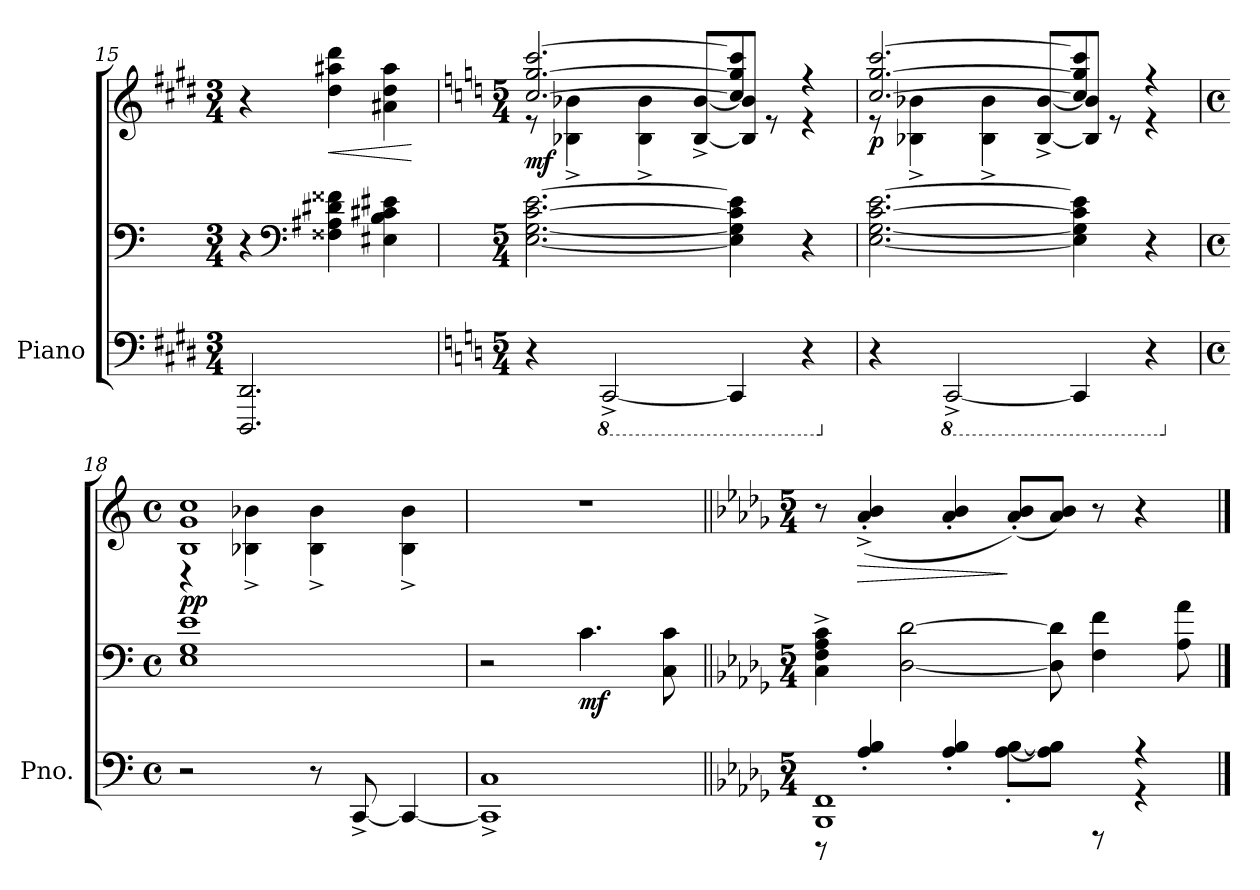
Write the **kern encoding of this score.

**kern	**kern	**kern	**dynam
*part1	*part1	*part1	*part1
*staff3	*staff2	*staff1	*staff1/2/3
*I"Piano	*	*	*
*I'Pno.	*	*	*
*clefF4	*clefF4	*clefG2	*
*k[f#c#g#d#]	*	*k[f#c#g#d#]	*
*M3/4	*M3/4	*M3/4	*
=15	=15	=15	=15
2.DDD#/ 2.DD#/	4r	4r	.
*	*clefF4	*	*
!	!	!	!LO:HP:b
.	4F##X\ 4A#X\ 4d#X\ 4f##X\	4dd#\ 4aa#X\ 4ddd#\	<
.	4E#X\ 4B\ 4c#X\ 4e#X\	4a#X\ 4dd#\ 4aa#\	.
.	.	.	[
=16	=16	=16	=16
*k[]	*k[]	*k[]	*
*M5/4	*M5/4	*M5/4	*
*	*	*^	*
!	!	!	!	!LO:DY:b
4r	[2.E\ [2.G\ [2.c\ [2.e\	[2.cc/ [2.gg/ [2.ccc/	8r	mf
.	.	.	4B-X\^ 4b-X\^	.
*8ba	*	*	*	*
[2CCC^/	.	.	.	.
.	.	.	4B-\^ 4b-\^	.
.	.	.	[8B-^/ [8b-^/L	.
4CCC/]	4E\] 4G\] 4c\] 4e\]	4cc/] 4gg/] 4ccc/]	8B-]/ 8b-]/J	.
.	.	.	8r	.
4r	4r	4r	4r	.
!!LO:LB:g=z	!!
=17	=17	=17	=17	=17
*X8ba	*	*	*	*
!	!	!	!	!LO:DY:b
4r	[2.E\ [2.G\ [2.c\ [2.e\	[2.cc/ [2.gg/ [2.ccc/	8r	p
.	.	.	4B-X\^ 4b-X\^	.
*8ba	*	*	*	*
[2CCC^/	.	.	.	.
.	.	.	4B-\^ 4b-\^	.
.	.	.	[8B-^/ [8b-^/L	.
4CCC/]	4E\] 4G\] 4c\] 4e\]	4cc/] 4gg/] 4ccc/]	8B-]/ 8b-]/J	.
.	.	.	8r	.
4r	4r	4r	4r	.
=18	=18	=18	=18	=18
*M4/4	*M4/4	*M4/4	*	*
*met(c)	*met(c)	*met(c)	*	*
*X8ba	*	*	*	*
!	!	!	!	!LO:DY:b
2r	1E 1G 1e	1B 1g 1cc	4r	pp
.	.	.	4B-X\^ 4b-X\^	.
8r	.	.	4B-\^ 4b-\^	.
[8CC^/	.	.	.	.
4CC/_	.	.	4B-\^ 4b-\^	.
*	*	*v	*v	*
=19	=19	=19	=19
1CC]^ 1C^	2r	1r	.
!	!	!	!LO:DY:b=2
.	4.c\	.	mf
.	8C\ 8c\	.	.
!!LO:PB:g=z
=20||	=20||	=20||	=20||
*k[b-e-a-d-g-]	*k[b-e-a-d-g-]	*k[b-e-a-d-g-]	*
*M5/4	*M5/4	*M5/4	*
*^	*	*	*
1BBB- 1FF	8r	4C\^ 4F\^ 4A-\^ 4c\^	8r	.
!	!	!	!	!LO:HP:b
.	4A-/' 4B-/'	.	(<4a-/'^ 4b-/'^	>
.	.	[2D-\ [2d-\	.	.
.	4A-/' 4B-/'	.	4a-/' 4b-/'	.
.	[8A-'\ [8B-'\L	.	(<8a-'/ 8b-'/L)	]
.	8A-]\ 8B-]\J	8D-\] 8d-\]	8a-/ 8b-/J)	.
.	8r	4F\ 4f\	8r	.
4r	4r	.	4r	.
.	.	8A-\ 8a-\	.	.
*v	*v	*	*	*
==	==	==	==
*-	*-	*-	*-
